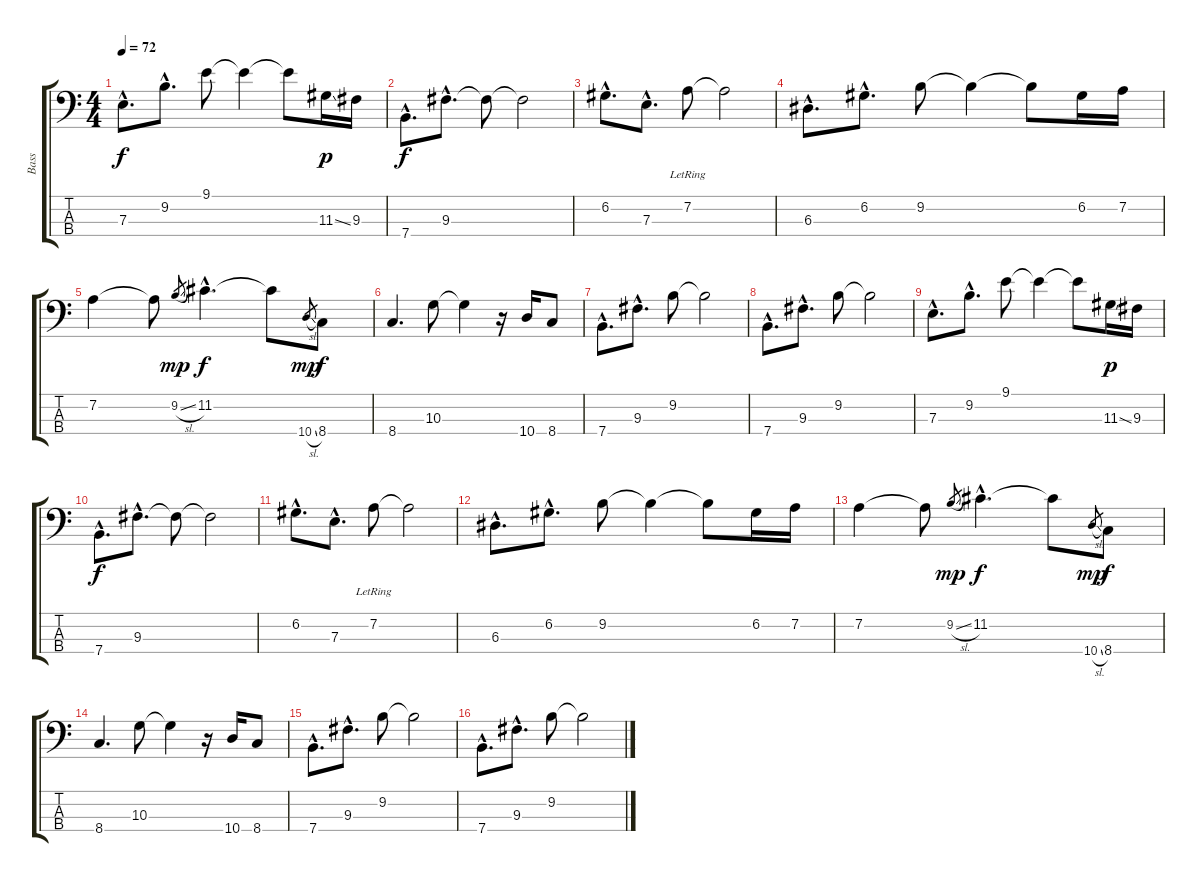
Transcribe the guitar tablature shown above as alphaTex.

\track ("Bass" "Bass") {instrument electricbassfinger}
\staff {score tabs}
\tuning (G2 D2 A1 E1) {hide}
\ts (4 4)
\tempo 72
\clef f4
\ks c
7.3{hac}.8{d dy f instrument electricbassfinger} 9.2{hac}.8{d} 9.1.8 9.1{t}.4 9.1{t}.8 11.3{ss}.16{dy p} 9.3.16 |
7.4{hac}.8{d dy f} 9.3{hac}.8{d} 9.3{t}.8 9.3{t}.2 |
6.2{hac}.8{d} 7.3{hac}.8{d} 7.2{lr}.8 7.2{t}.2 |
6.3{hac}.8{d} 6.2{hac}.8{d} 9.2.8 9.2{t}.4 9.2{t}.8 6.2.16 7.2.16 |
7.2.4 7.2{t}.8 9.2{sl}.8{gr dy mp} 11.2{hac}.4{d dy f} 11.2{t}.8 10.4{sl}.8{gr dy mp} 8.4.8{dy f} |
8.4.4{d} 10.3.8 10.3{t}.4 r.16 10.4.16 8.4.8 |
7.4{hac}.8{d} 9.3{hac}.8{d} 9.2.8 9.2{t}.2 |
7.4{hac}.8{d} 9.3{hac}.8{d} 9.2.8 9.2{t}.2 |
7.3{hac}.8{d} 9.2{hac}.8{d} 9.1.8 9.1{t}.4 9.1{t}.8 11.3{ss}.16{dy p} 9.3.16 |
7.4{hac}.8{d dy f} 9.3{hac}.8{d} 9.3{t}.8 9.3{t}.2 |
6.2{hac}.8{d} 7.3{hac}.8{d} 7.2{lr}.8 7.2{t}.2 |
6.3{hac}.8{d} 6.2{hac}.8{d} 9.2.8 9.2{t}.4 9.2{t}.8 6.2.16 7.2.16 |
7.2.4 7.2{t}.8 9.2{sl}.8{gr dy mp} 11.2{hac}.4{d dy f} 11.2{t}.8 10.4{sl}.8{gr dy mp} 8.4.8{dy f} |
8.4.4{d} 10.3.8 10.3{t}.4 r.16 10.4.16 8.4.8 |
7.4{hac}.8{d} 9.3{hac}.8{d} 9.2.8 9.2{t}.2 |
7.4{hac}.8{d} 9.3{hac}.8{d} 9.2.8 9.2{t}.2
